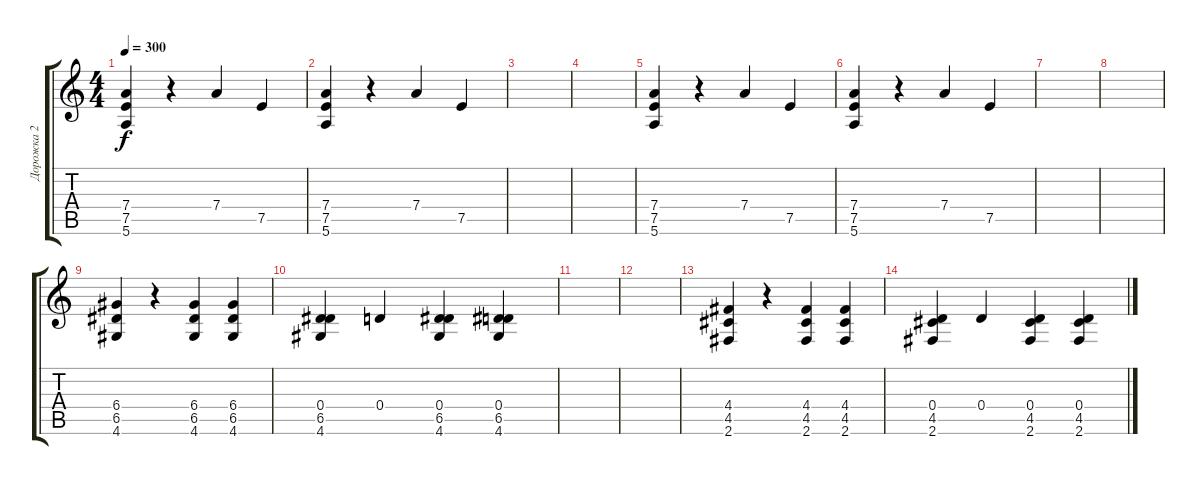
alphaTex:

\track ("Дорожка 2" "Дорожка 2") {instrument distortionguitar}
\staff {score tabs}
\tuning (E4 B3 G3 D3 A2 E2) {hide}
\ts (4 4)
\tempo 300
\clef g2
\ks c
(7.4 7.5 5.6).4{dy f} r.4 7.4.4 7.5.4 |
(7.4 7.5 5.6).4 r.4 7.4.4 7.5.4 |
|
|
(7.4 7.5 5.6).4 r.4 7.4.4 7.5.4 |
(7.4 7.5 5.6).4 r.4 7.4.4 7.5.4 |
|
|
(6.4 6.5 4.6).4 r.4 (6.4 6.5 4.6).4 (6.4 6.5 4.6).4 |
(0.4 6.5 4.6).4 0.4.4 (0.4 6.5 4.6).4 (0.4 6.5 4.6).4 |
|
|
(4.4 4.5 2.6).4 r.4 (4.4 4.5 2.6).4 (4.4 4.5 2.6).4 |
(0.4 4.5 2.6).4 0.4.4 (0.4 4.5 2.6).4 (0.4 4.5 2.6).4
